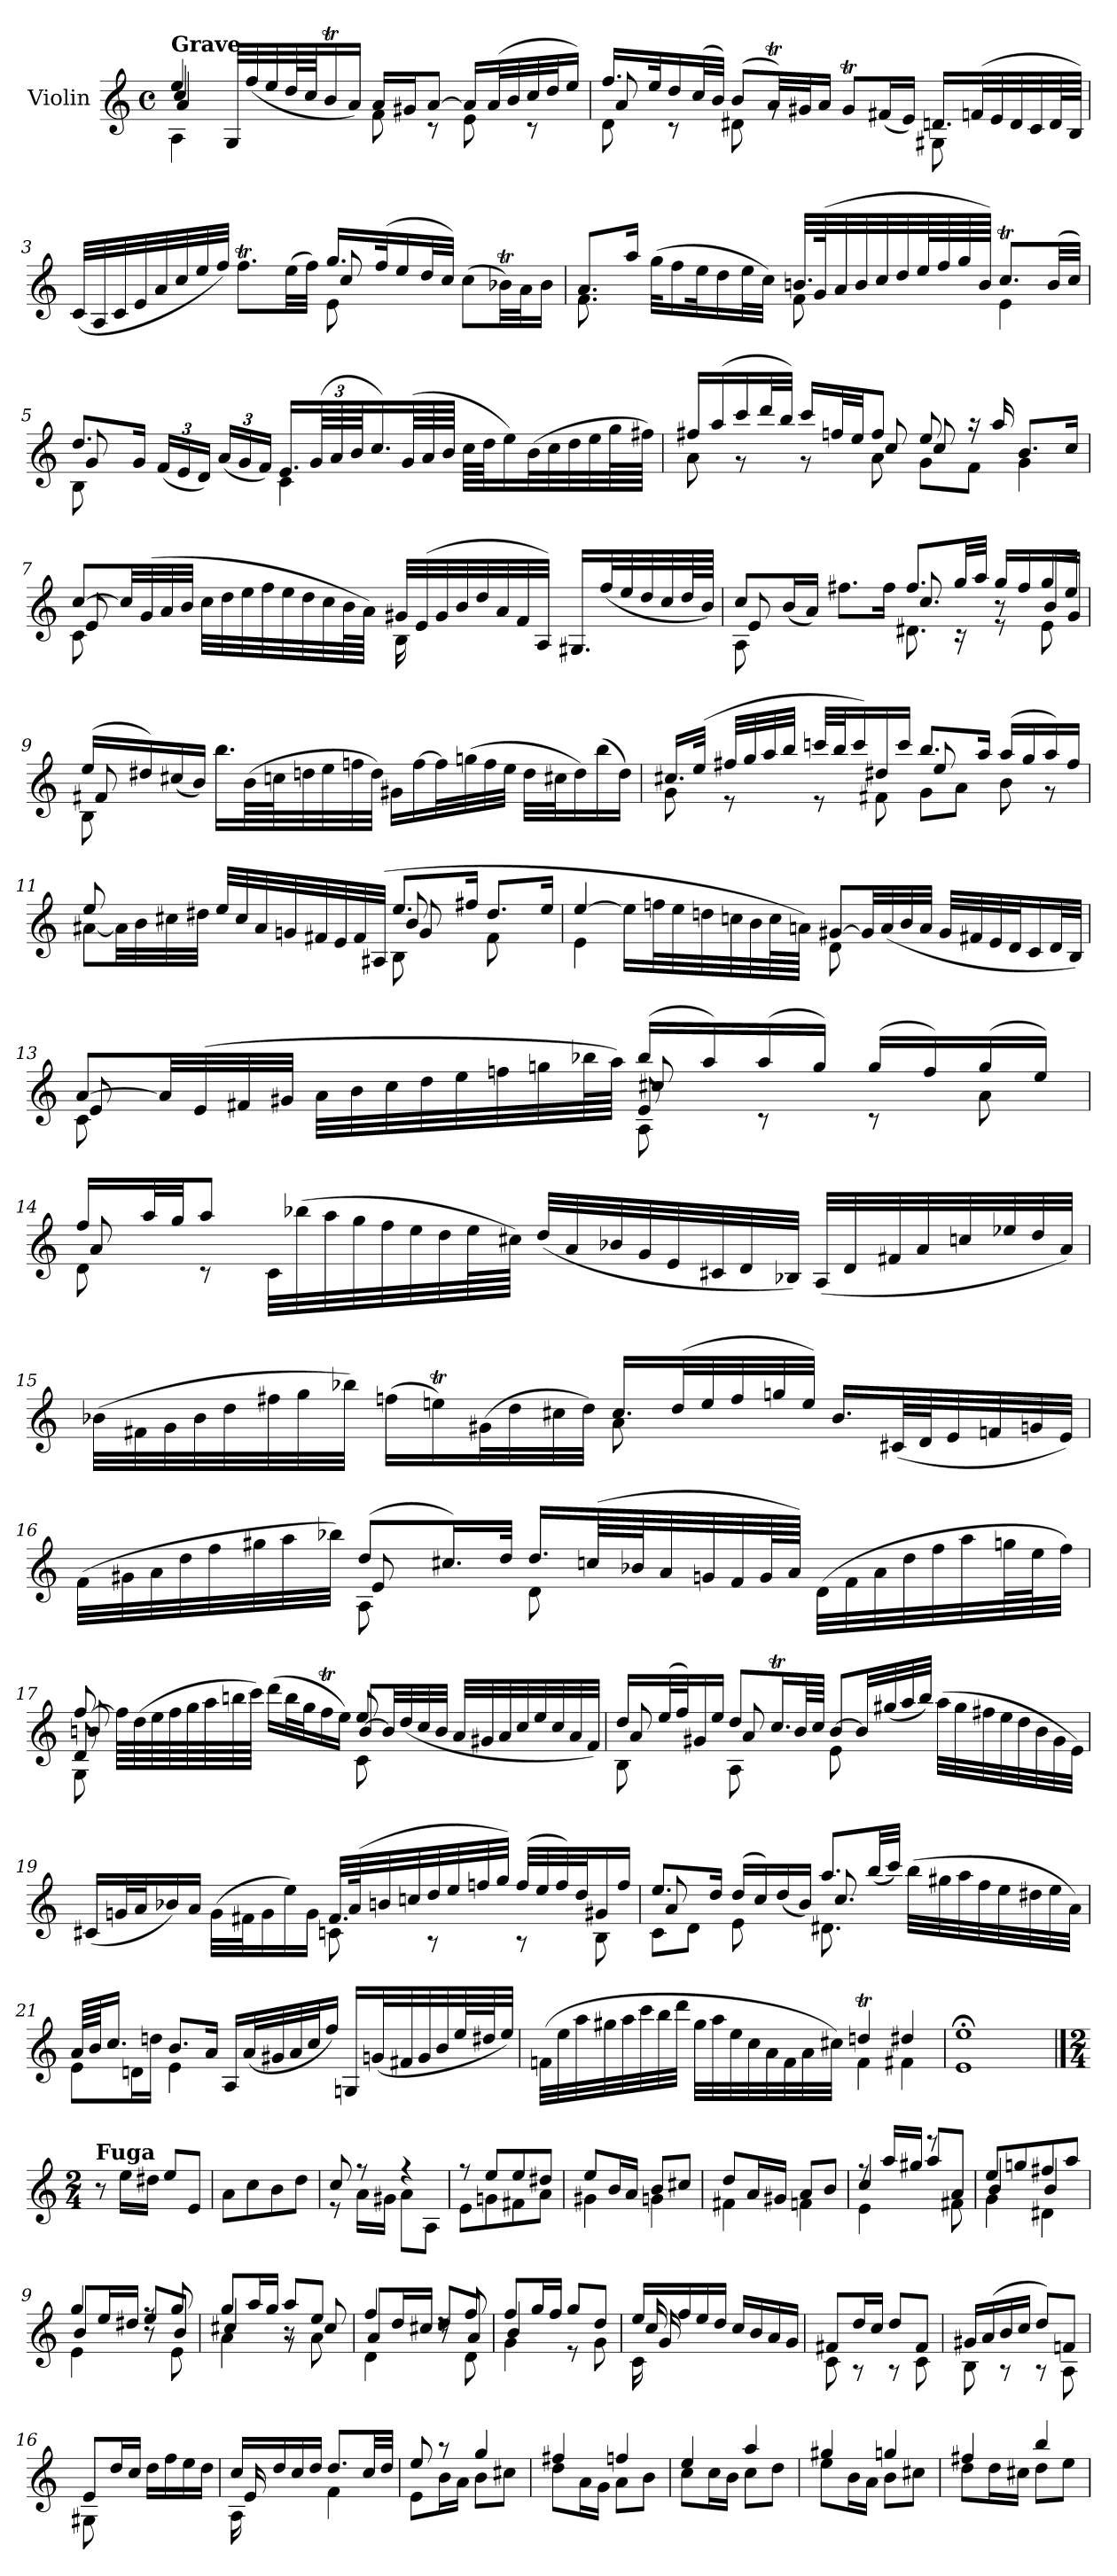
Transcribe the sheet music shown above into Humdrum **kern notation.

**kern
*part1
*staff1
*I"Violin
*I'Vln.
*clefG2
*k[]
*M4/4
*met(c)
=1
*^
*	*^
*	*	*^
!LO:TX:a:B:t=Grave	!	!	!
4ee/	4A\	4cc/	4a/
32G/LLL	4ryy	4ryy	4ryy
(<32ff/	.	.	.
32ee/	.	.	.
64dd/L	.	.	.
64cc/JJ	.	.	.
16bt/	.	.	.
16a/JJ)	.	.	.
16a/LL	8f\	2ryy	2ryy
16g#X/J	.	.	.
[8a/J	8r	.	.
16a/LL]	8e\	.	.
(>32a/L	.	.	.
32b/	.	.	.
32cc/	8r	.	.
32dd/J	.	.	.
16ee/JJ)	.	.	.
*	*	*v	*v
=2	=2	=2
16.ff/LL	8d\	8a/
32ee/K	.	.
16dd/	8r	8ryy
(>32cc/L	.	.
32b/JJJ)	.	.
(>8b/L	8d#X\	4ryy
32aT/LL)	8rg	.
32g#X/J	.	.
16a/JJ	.	.
8g#t/L	4ryy	2ryy
(<16f#X/L	.	.
16e/JJ)	.	.
16.dn/LL	8G#X\	.
(>32fn/L	.	.
32e/	8ryy	.
32d/	.	.
32c/	.	.
64d/L	.	.
64B/JJJJ)	.	.
=3	=3	=3
(<32c/LLL	2ryy	2ryy
32A/	.	.
32c/	.	.
32e/	.	.
32a/	.	.
32cc/	.	.
32ee/	.	.
32ff/JJJ)	.	.
8.ffT\L	.	.
(>32ee\LL	.	.
32ff\JJJ)	.	.
16.gg/LL	8e\	8cc/
(>32ff/K	.	.
16ee/	8ryy	8ryy
32dd/L	.	.
32cc/JJJ)	.	.
(<8cc\L	4ryy	4ryy
32b-XT\LL)	.	.
32a\J	.	.
16b-\JJ	.	.
*	*v	*v
!!LO:LB:g=z
=4	=4
8.a/L	8.f\
16aa/Jk	16ryy
(>32gg\KLL	4ryy
16ff\	.
32ee\K	.
16dd\	.
32ee\L	.
32cc\JJJ)	.
32.bn/LLL	8f\
(>64g/K	.
32a/	.
32b/	.
32cc/	8ryy
32dd/	.
64ee/L	.
64ff/	.
64gg/	.
64b/JJJJ)	.
8.ccT/L	4e\
(>32b/LL	.
32cc/JJJ)	.
=5	=5
*	*^
8.dd/L	8B\	8g/
.	8ryy	8ryy
16g/Jk	.	.
*Xbrackettup	*	*
(<24f/LL	4ryy	4ryy
24e/	.	.
24d/JJ)	.	.
(<24a/LL	.	.
24g/	.	.
24f/JJ)	.	.
16.e/LL	4c\	2ryy
*brackettup	*	*
(<96g/LL	.	.
96a/	.	.
96b/JJ	.	.
16.cc/)	.	.
*Xtuplet	*	*
(>96g/LL	.	.
96a/	.	.
96b/JJJJ	.	.
64cc\LLLL	4ryy	.
64dd\JJ	.	.
16ee\)	.	.
(>32b\L	.	.
32cc\	.	.
32dd\	.	.
32ee\	.	.
64gg\L	.	.
64ff#X\JJJJ)	.	.
=6	=6	=6
16ff#X/LL	8a\	4ryy
(>16aa/	.	.
16ccc/	8r	.
32ddd/L	.	.
32bb/JJJ)	.	.
16ccc/LL	8r	8ryy
32ffn/L	.	.
32ee/JJ	.	.
8ff/J	8a\	8cc/
8ee/	8g\L	8cc/
16r	8f\J	8rgyy
16aa/	.	.
8.b/L	4g\	4ryy
16cc/Jk	.	.
!!LO:LB:g=z	!!	!!
=7	=7	=7
[8cc/L	8c\	8e/
32cc/LL]	8ryy	8ryy
(>32g/	.	.
32a/	.	.
32b/JJJ	.	.
32cc\LLL	4ryy	4ryy
32dd\	.	.
32ee\	.	.
32ff\	.	.
32ee\	.	.
32dd\	.	.
32cc\	.	.
64b\L	.	.
64a\JJJJ)	.	.
32g#X/LLL	16B\	2ryy
(>32e/	.	.
32g#/	16ryy	.
32b/	.	.
32dd/	8ryy	.
32a/	.	.
32f/	.	.
32A/JJJ)	.	.
16.G#X/LL	4ryy	.
(<32ff/L	.	.
32ee/	.	.
32dd/	.	.
32cc/	.	.
64dd/L	.	.
64b/JJJJ)	.	.
=8	=8	=8
8cc/L	8A\	8e/
(<16b/L	8ryy	8ryy
16a/JJ)	.	.
8.ff#X\L	4ryy	4ryy
16ff#\Jk	.	.
8.ff#/L	8.d#X\	8.cc/
32gg/LL	16r	16ryy
32aa/JJJ	.	.
16gg/LL	8r	8re
16ff#/	.	.
16gg/	8e\	16b/LL
16ee/JJ	.	16g/JJ
!!LO:LB:g=z	!!	!!
=9	=9	=9
(>16ee/LL	8B\	8f#X/
16dd#X/)	.	.
(<16cc#X/	8ryy	8ryy
16b/JJ)	.	.
16.bb\LL	4ryy	4ryy
(>64b\LL	.	.
64ccn\J	.	.
32ddn\	.	.
32ee\	.	.
32ffn\	.	.
32dd\JJJ)	.	.
16g#X\LL	2ryy	2ryy
[16ff\	.	.
32ff\L]	.	.
(>32ggn\	.	.
32ff\	.	.
32ee\JJJ	.	.
32dd\LLL	.	.
32cc#X\J	.	.
16dd\)	.	.
(>16bb\	.	.
16dd\JJ)	.	.
=10	=10	=10
16.cc#X/LL	8g\	2ryy
(>32ee/JJk	.	.
32ff#X/LLL	8r	.
32gg/	.	.
32aa/	.	.
32bb/JJJ	.	.
32cccn/LLL	8r	.
32bb/J	.	.
16ccc/)	.	.
16dd#X/	8f#X\	.
16ccc/JJ	.	.
8.bb/L	8g\L	8ee/
.	8a\J	8ryy
16aa/Jk	.	.
(>16aa/LL	8b\	4ryy
16gg/	.	.
16aa/)	8r	.
16ff#/JJ	.	.
!!LO:LB:g=z	!!	!!
=11	=11	=11
*	*	*^
8ee/	[8a#X\L	2ryy	2ryy
8ryy	32a#\LL]	.	.
.	(>32b\	.	.
.	32cc#X\	.	.
.	32dd#X\JJJ	.	.
32ee/LLL	4ryy	.	.
32cc#/	.	.	.
32a#/	.	.	.
32gn/	.	.	.
32f#X/	.	.	.
32e/	.	.	.
32f#/	.	.	.
(32A#X/JJJ	.	.	.
8.ee/L	8B\	8b/	8g/
.	8ryy	8ryy	8ryy
16ff#X/Jk	.	.	.
8.dd#/L	8f#\	4ryy	4ryy
.	8ryy	.	.
16ee/Jk	.	.	.
*	*v	*v	*v
=12	=12
[4ee/	4e\
16ee\LL]	4ryy
32ffn\L	.
32ee\	.
32ddn\	.
32ccn\	.
32b\	.
64cc\L	.
64an\JJJJ)	.
[8g#X/L	8d\
32g#/LL]	8ryy
(<32a/	.
32b/	.
32a/JJJ	.
32g#/LLL	4ryy
32f#X/	.
32e/	.
32d/J	.
16c/	.
32d/L	.
32B/JJJ)	.
!!LO:LB:g=z	!!
=13	=13
*^	*^
[8a/L	8c\	8e/	2ryy
32a/LL]	8ryy	8ryy	.
(>32e/	.	.	.
32f#X/	.	.	.
32g#X/JJJ	.	.	.
32a\LLL	4ryy	4ryy	.
32b\	.	.	.
32cc\	.	.	.
32dd\	.	.	.
32ee\	.	.	.
32ffn\	.	.	.
32ggn\	.	.	.
64bb-X\L	.	.	.
64aa\JJJJ)	.	.	.
(>16bb-/LL	8A\	8cc#X/	8e/
16aa/)	.	.	.
(>16aa/	8r	8ryy	8ryy
16gg/JJ)	.	.	.
(>16gg/LL	8r	4ryy	4ryy
16ff/)	.	.	.
(>16gg/	8a\	.	.
16ee/JJ)	.	.	.
*	*	*v	*v
=14	=14	=14
16ff/LL	8d\	8a/
32aa/L	.	.
32gg/JJ	.	.
8aa/J	8r	8ryy
32c\LLL	4ryy	4ryy
(>32bb-X\	.	.
32aa\	.	.
32gg\	.	.
32ff\	.	.
32ee\	.	.
32dd\	.	.
64ee\L	.	.
64cc#X\JJJJ)	.	.
(<32dd/LLL	2ryy	2ryy
32a/	.	.
32b-X/	.	.
32g/	.	.
32e/	.	.
32c#X/	.	.
32d/	.	.
32B-X/JJJ)	.	.
(<32A/LLL	.	.
32d/	.	.
32f#X/	.	.
32a/	.	.
32ccn/	.	.
32ee-X/	.	.
32dd/	.	.
32a/JJJ)	.	.
*	*v	*v
!!LO:LB:g=z
=15	=15
(>32b-X\LLL	2ryy
32f#X\	.
32g\	.
32b-\	.
32dd\	.
32ff#X\	.
32gg\	.
32bb-X\JJJ)	.
(>16ffn\LL	.
16eent\)	.
(>32g#X\L	.
32dd\	.
32cc#X\	.
32dd\JJJ)	.
16.cc#/LL	8a\
(>32dd/L	.
32ee/	8ryy
32ff/	.
32ggn/	.
32ee/JJJ)	.
16.b-/LL	4ryy
(<64c#X/LL	.
64d/J	.
32e/	.
32fn/	.
32gn/	.
32e/JJJ)	.
=16	=16
*	*^
(>32f\LLL	4ryy	4ryy
32g#X\	.	.
32a\	.	.
32dd\	.	.
32ff\	.	.
32gg#X\	.	.
32aa\	.	.
32bb-X\JJJ)	.	.
(>8dd/L	8A\	8e/
16.cc#X/L)	8ryy	8ryy
32dd/JJk	.	.
16.dd/LL	8d\	2ryy
(>64ccn/LL	.	.
64b-X/J	.	.
32a/	8ryy	.
32gn/	.	.
32f/	.	.
64g/L	.	.
64a/JJJJ)	.	.
(>32d\LLL	4ryy	.
32f\	.	.
32a\	.	.
32dd\	.	.
32ff\	.	.
32aa\	.	.
64ggn\L	.	.
64ee\J	.	.
32ff\JJJ)	.	.
!!LO:LB:g=z	!!	!!
=17	=17	=17
*	*	*^
[8ff/	8G\	8bn/	8d/
64ff\LLLL]	8ryy	8ryy	8ryy
(>64dd\	.	.	.
64ee\	.	.	.
64ff\	.	.	.
64gg\	.	.	.
64aa\	.	.	.
64bbn\	.	.	.
64ccc\JJJJ)	.	.	.
(>16ddd\LL	4ryy	4ryy	4ryy
32bb\L	.	.	.
32gg\J	.	.	.
16ffT\	.	.	.
16ee\JJ)	.	.	.
8ee/	8c\	[8b/L	2ryy
8ryy	8ryy	32b/LL]	.
.	.	(<32dd/	.
.	.	32cc/	.
.	.	32b/JJJ	.
4ryy	4ryy	32a/LLL	.
.	.	32g#X/	.
.	.	32a/	.
.	.	32cc/	.
.	.	32ee/	.
.	.	32cc/	.
.	.	32a/	.
.	.	32f/JJJ)	.
*	*	*v	*v
=18	=18	=18
16dd/LL	8B\	8a/
(>32ee/L	.	.
32ff/J)	.	.
16g#X/	8ryy	8ryy
16ee/JJ	.	.
8dd/L	8A\	8a/
16.ccT/L	8ryy	8ryy
64b/LL	.	.
64cc/JJJJ	.	.
[8b/L	8e\	2ryy
32b/LL]	8ryy	.
(<32gg#X/	.	.
32aa/	.	.
32bb/JJJ)	.	.
(>32aa\LLL	4ryy	.
32gg#\	.	.
32ff#X\	.	.
32ee\	.	.
32dd\	.	.
32b\	.	.
32g#\	.	.
32e\JJJ)	.	.
*	*v	*v
!!LO:LB:g=z
=19	=19
(<16c#X/LL	2ryy
32gn/L	.
32a/J	.
16b-X/)	.
16a/JJ	.
(<32g\LLL	.
32f#X\J	.
16g\	.
16ee\)	.
16g\JJ	.
32.f#/LLL	8cn\
(>64a/K	.
32bn/	.
32ccn/	.
32dd/	8r
32ee/	.
32ffn/	.
32gg/JJJ)	.
(>32ff/LLL	8r
32ee/	.
32ff/)	.
32dd/J	.
16g#X/	8B\
16ff/JJ	.
=20	=20
*	*^
8.ee/L	8c\L	8a/
.	8d\J	8ryy
16dd/Jk	.	.
(>16dd/LL	8e\	4ryy
16cc/)	.	.
(<16dd/	8ryy	.
16b/JJ)	.	.
8.aa/L	8.d#X\	8.cc/
(<32bb/LL	16ryy	16ryy
32ccc/JJJ)	.	.
(>32bb\LLL	4ryy	4ryy
32gg#X\	.	.
32aa\	.	.
32ff\	.	.
32ee\	.	.
32dd#X\	.	.
32ee\	.	.
32a\JJJ)	.	.
*	*v	*v
!!LO:LB:g=z
=21	=21
64a/LLLL	8e\L
64b/JJ	.
16.cc/JJ	.
8ryy	16dn\L
.	16ddn\JJ
8.b/L	4e\
16a/Jk	.
16A/LL	2ryy
(<32a/L	.
32g#X/	.
32a/	.
32cc/J	.
16ff/JJ)	.
16Gn/LL	.
(<32gn/L	.
32f#X/	.
32g/	.
32b/	.
64ee/L	.
64dd#X/J	.
32ee/JJJ)	.
=22	=22
(>32fn\LLL	2ryy
32ee\	.
32aa\	.
32gg#X\	.
32aa\	.
32ccc\	.
32bb\	.
32ddd\JJJ	.
32gg#\LLL	.
32aa\	.
32ee\	.
32cc\	.
32a\	.
32f\	.
32a\	.
32cc#X\JJJ)	.
4ddnT/	4f\
4dd#X/	4f#XTTT\
*v	*v
=23
1e;< 1ee;<
!!LO:PB:g=z
==1
*M2/4
!LO:TX:a:B:t=Fuga
8r
16ee\LL
16dd#X\JJ
8ee/L
8e/J
=2
8a\L
8cc\
8b\
8dd\J
=3
*^
8cc/	8r
8r	16a\LL
.	16g#X\JJ
4r	8a\L
.	8A\J
=4	=4
8r	8e\L
8ee/L	8gn\
8ee/	8f#X\
8dd#X/J	8a\J
=5	=5
8ee/L	4g#X\
16b/L	.
16a/JJ	.
8b/L	4gn\
8cc#X/J	.
=6	=6
8dd/L	4f#X\
16a/L	.
16g#X/JJ	.
8a/L	4fn\
8b/J	.
=7	=7
*	*^
4cc/	4e\	8rff
.	.	16aa/LL
.	.	16gg#X/JJ
4ryy	8r	8aa/L
.	8f#X\	8a/J
=8	=8	=8
8ee/L	4g\	4b/
8ggn/	.	.
8ff#X/	4d#X\	4b/
8aa/J	.	.
=9	=9	=9
4gg/	4e\	8b/L
.	.	16ee/L
.	.	16dd#X/JJ
8rff	8r	8ee/L
8gg/	8e\	8b/J
=10	=10	=10
8gg/L	4a\	4cc#X/
16aa/L	.	.
16gg/JJ	.	.
8aa/L	8r	8rg
8ee/J	8a\	8cc#/
!!LO:LB:g=z	!!	!!
=11	=11	=11
4ff/	4d\	8a/L
.	.	16dd/L
.	.	16cc#X/JJ
8rdd	8r	8dd/L
8ff/	8d\	8a/J
=12	=12	=12
8ff/L	4g\	4b/
16gg/L	.	.
16ff/JJ	.	.
8gg/L	8r	4ryy
8dd/J	8g\	.
=13	=13	=13
*	*	*^
16ee/LL	16c\	16cc/	16g/
16ff/	16ryy	16ryy	16ryy
16ee/	8ryy	8ryy	8ryy
16dd/JJ	.	.	.
16cc/LL	4ryy	4ryy	4ryy
16b/	.	.	.
16a/	.	.	.
16g/JJ	.	.	.
*	*v	*v	*v
=14	=14
8f#X/L	8c\
16dd/L	8r
16cc/JJ	.
8dd/L	8r
8f#/J	8c\
=15	=15
16g#X/LL	8B\
(>16a/	.
16b/	8r
16cc/JJ	.
8dd/L)	8r
8fn/J	8A\
=16	=16
8e/L	8G#X\
16dd/L	8ryy
16cc/JJ	.
16dd\LL	4ryy
16ff\	.
16ee\	.
16dd\JJ	.
=17	=17
*	*^
16cc/LL	16A\	16e/
16dd/	16ryy	16ryy
16cc/	8ryy	8ryy
16dd/JJ	.	.
8.dd/L	4f\	4ryy
32cc/LL	.	.
32dd/JJJ	.	.
*	*v	*v
=18	=18
8ee/	8e\L
8r	16b\L
.	16a\JJ
4gg/	8b\L
.	8cc#X\J
=19	=19
4ff#X/	8dd\L
.	16a\L
.	16g\JJ
4ffn/	8a\L
.	8b\J
=20	=20
4ee/	8cc\L
.	16cc\L
.	16b\JJ
4aa/	8cc\L
.	8dd\J
!!LO:LB:g=z	!!
=21	=21
4gg#X/	8ee\L
.	16b\L
.	16a\JJ
4ggn/	8b\L
.	8cc#X\J
=22	=22
4ff#X/	8dd\L
.	16dd\L
.	16cc#X\JJ
4bb/	8dd\L
.	8ee\J
*v	*v
=
*-
